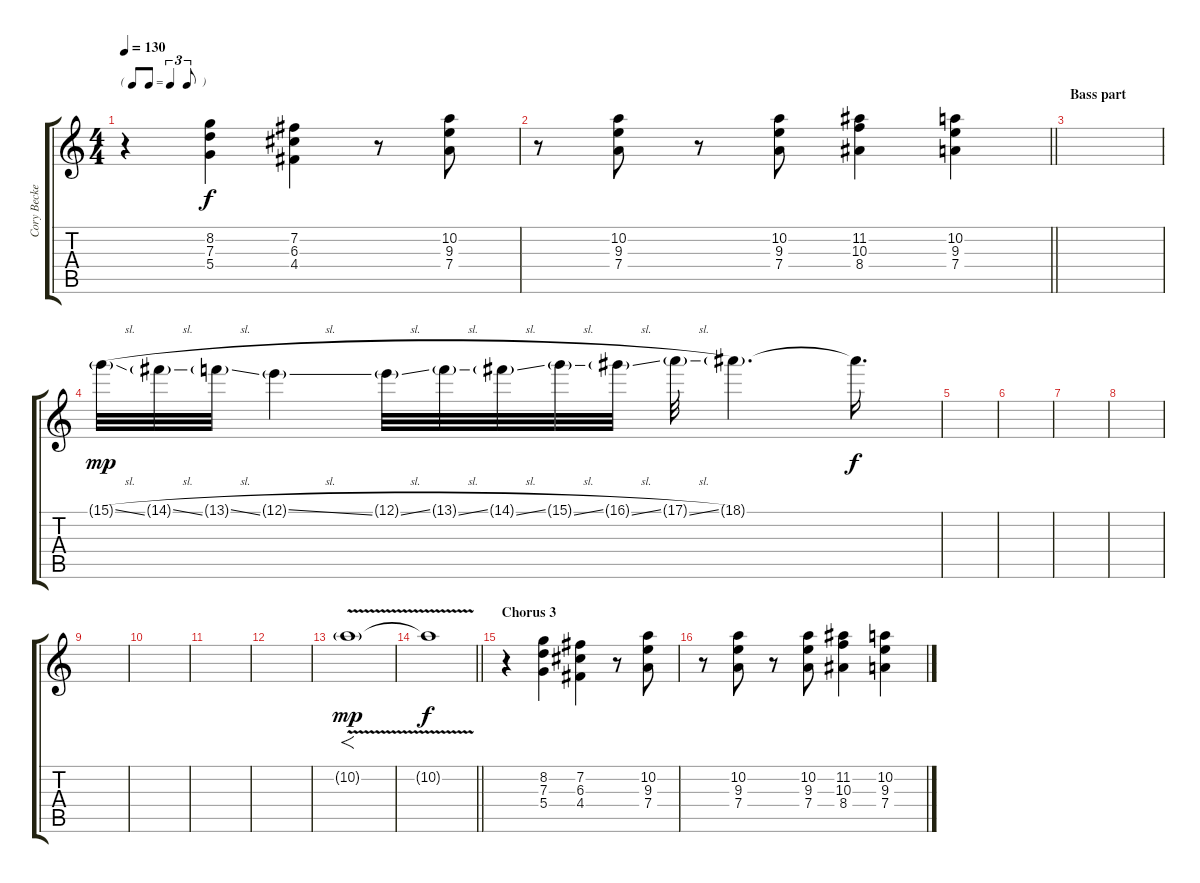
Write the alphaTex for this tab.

\track ("Cory Becker" "Cory Becke") {instrument overdrivenguitar}
\staff {score tabs}
\tuning (E4 B3 G3 D3 A2 E2) {hide}
\ts (4 4)
\tf triplet8th
\tempo 130
\clef g2
\ks c
r.4{dy f} (8.2 7.3 5.4).4 (7.2 6.3 4.4).4 r.8 (10.2 9.3 7.4).8 |
\barLineRight lightlight
r.8 (10.2 9.3 7.4).8 r.8 (10.2 9.3 7.4).8 (11.2 10.3 8.4).4 (10.2 9.3 7.4).4 |
\section ("" "Bass part")
|
15.1{sl g}.32{dy mp volume 13} 14.1{sl g}.32 13.1{sl g}.32 12.1{sl g}.4 12.1{sl g}.32 13.1{sl g}.32 14.1{sl g}.32 15.1{sl g}.32 16.1{sl g}.32 17.1{sl g}.32 18.1{g}.4{d} 18.1{t}.16{d dy f} |
|
|
|
|
|
|
|
|
10.2{v g}.1{f dy mp} |
\barLineRight lightlight
10.2{v t}.1{dy f} |
\section ("" "Chorus 3")
r.4 (8.2 7.3 5.4).4 (7.2 6.3 4.4).4 r.8 (10.2 9.3 7.4).8 |
r.8 (10.2 9.3 7.4).8 r.8 (10.2 9.3 7.4).8 (11.2 10.3 8.4).4 (10.2 9.3 7.4).4
